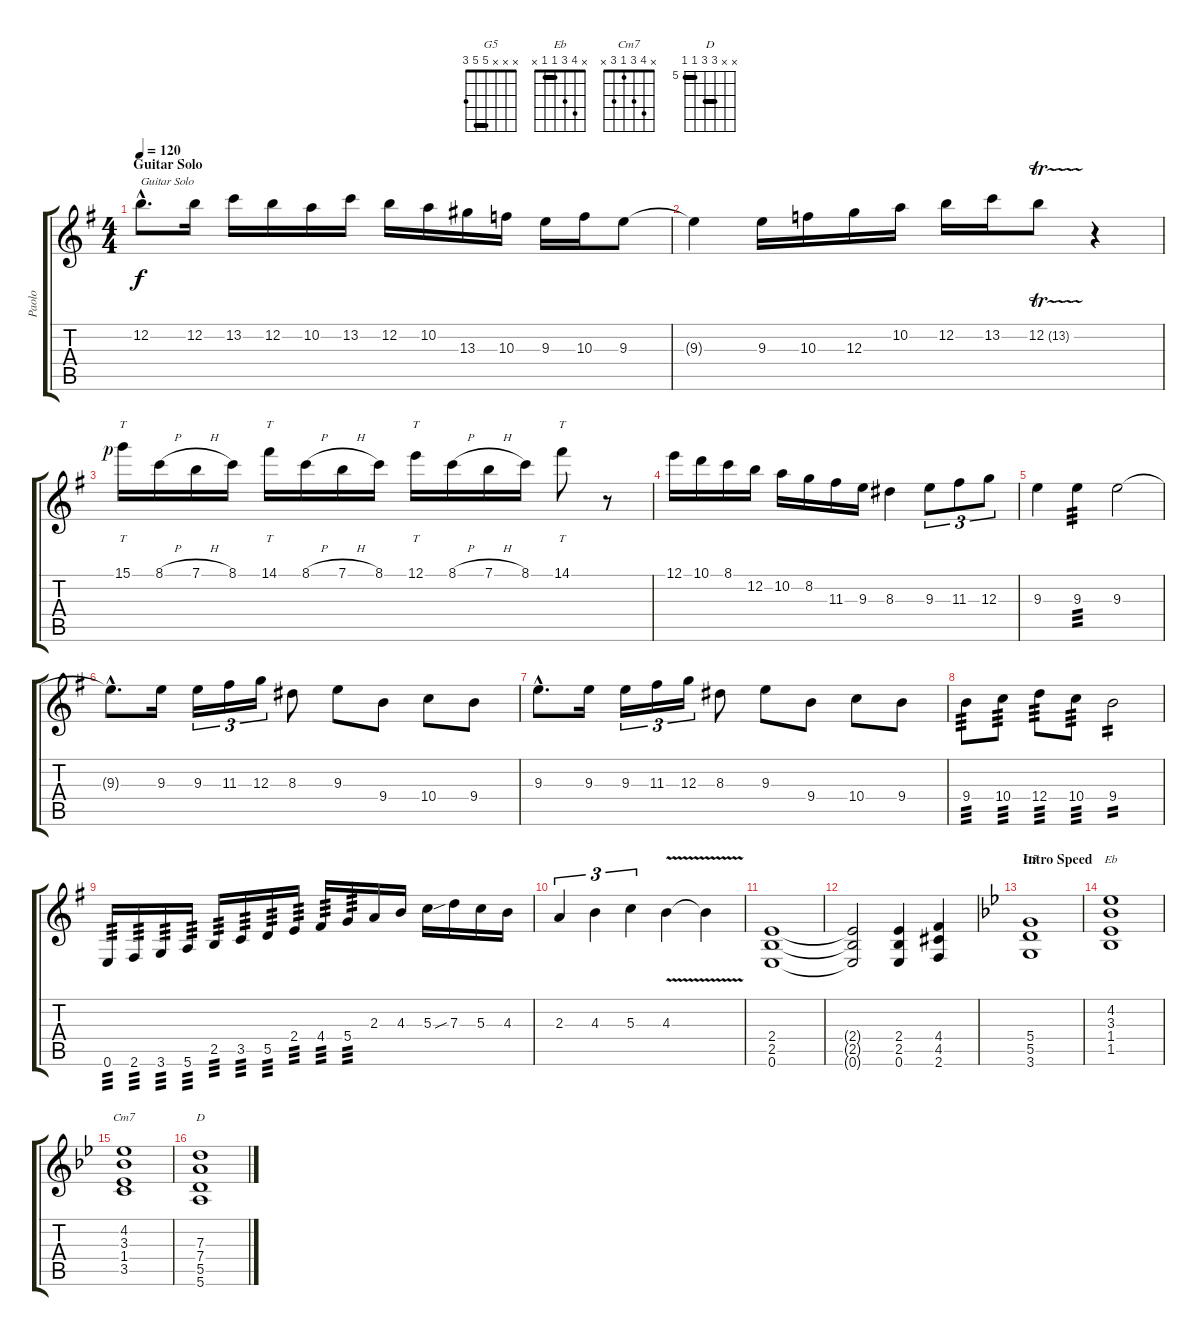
\track ("Paolo" "Paolo") {instrument overdrivenguitar}
\staff {score tabs}
\tuning (E4 B3 G3 D3 A2 E2) {hide}
\chord ("G5" x x x 5 5 3) {barre 5}
\chord ("Eb" x 4 3 1 1 x) {barre 1}
\chord ("Cm7" x 4 3 1 3 x)
\chord ("D" x x 7 7 5 5) {firstfret 5 barre (5 7)}
\ts (4 4)
\section ("" "Guitar Solo")
\tempo 120
\clef g2
\ks eminor
12.2{hac}.8{d txt "Guitar Solo" dy f} 12.2.16 13.2.16 12.2.16 10.2.16 13.2.16 12.2.16 10.2.16 13.3.16 10.3.16 9.3.16 10.3.16 9.3.8 |
9.3{t}.4 9.3.16 10.3.16 12.3.16 10.2.16 12.2.16 13.2.16 12.2{tr (13 32)}.8 r.4 |
15.1{rf 1}.16{tt} 8.1{h}.16 7.1{h}.16 8.1.16 14.1.16{tt} 8.1{h}.16 7.1{h}.16 8.1.16 12.1.16{tt} 8.1{h}.16 7.1{h}.16 8.1.16 14.1.8{tt} r.8 |
12.1.16 10.1.16 8.1.16 12.2.16 10.2.16 8.2.16 11.3.16 9.3.16 8.3.4 9.3.8{tu (3 2)} 11.3.8{tu (3 2)} 12.3.8{tu (3 2)} |
9.3.4 9.3.4{tp 3} 9.3.2 |
9.3{hac t}.8{d} 9.3.16 9.3.16{tu (3 2)} 11.3.16{tu (3 2)} 12.3.16{tu (3 2)} 8.3.8 9.3.8 9.4.8 10.4.8 9.4.8 |
9.3{hac}.8{d} 9.3.16 9.3.16{tu (3 2)} 11.3.16{tu (3 2)} 12.3.16{tu (3 2)} 8.3.8 9.3.8 9.4.8 10.4.8 9.4.8 |
9.4.8{tp 3} 10.4.8{tp 3} 12.4.8{tp 3} 10.4.8{tp 3} 9.4.2{tp 2} |
0.6.16{tp 3} 2.6.16{tp 3} 3.6.16{tp 3} 5.6.16{tp 3} 2.5.16{tp 3} 3.5.16{tp 3} 5.5.16{tp 3} 2.4.16{tp 3} 4.4.16{tp 3} 5.4.16{tp 3} 2.3.16 4.3.16 5.3.16 7.3{sib}.16 5.3.16 4.3.16 |
2.3.4{tu (3 2)} 4.3.4{tu (3 2)} 5.3.4{tu (3 2)} 4.3{v}.4 4.3{t}.4 |
(2.4 2.5 0.6).1 |
(2.4{t} 2.5{t} 0.6{t}).2 (2.4 2.5 0.6).4 (4.4 4.5 2.6).4 |
\section ("" "Intro Speed")
\ks gminor
(5.4 5.5 3.6).1{ch "G5"} |
(4.2 3.3 1.4 1.5).1{ch "Eb"} |
(4.2 3.3 1.4 3.5).1{ch "Cm7"} |
(7.3 7.4 5.5 5.6).1{ch "D"}
